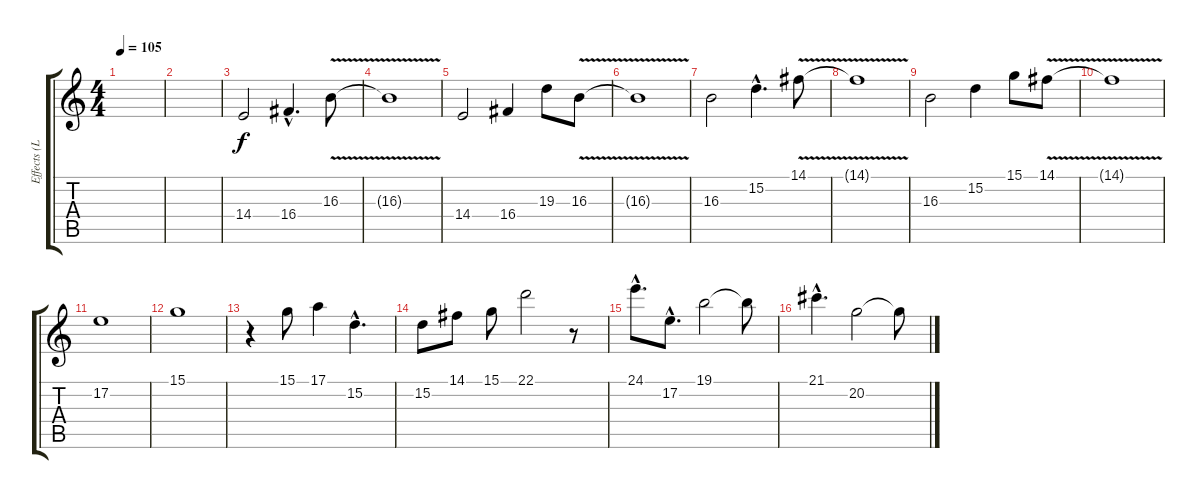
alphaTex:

\track ("Effects (Lead)" "Effects (L") {instrument pad3polysynth}
\staff {score tabs}
\tuning (E4 B3 G3 D3 A2 E2) {hide}
\ts (4 4)
\tempo 105
\clef g2
\ks c
|
|
14.4.2 16.4{hac}.4{d} 16.3{v}.8 |
16.3{t}.1 |
14.4.2 16.4.4 19.3.8 16.3{v}.8 |
16.3{t}.1 |
16.3.2 15.2{hac}.4{d} 14.1{v}.8 |
14.1{t}.1 |
16.3.2 15.2.4 15.1.8 14.1{v}.8 |
14.1{t}.1 |
17.2.1 |
15.1.1 |
r.4 15.1.8 17.1.4 15.2{hac}.4{d} |
15.2.8 14.1.8 15.1.8 22.1.2 r.8 |
24.1{hac}.8{d} 17.2{hac}.8{d} 19.1.2 19.1{t}.8 |
21.1{hac}.4{d} 20.2.2 20.2{t}.8
